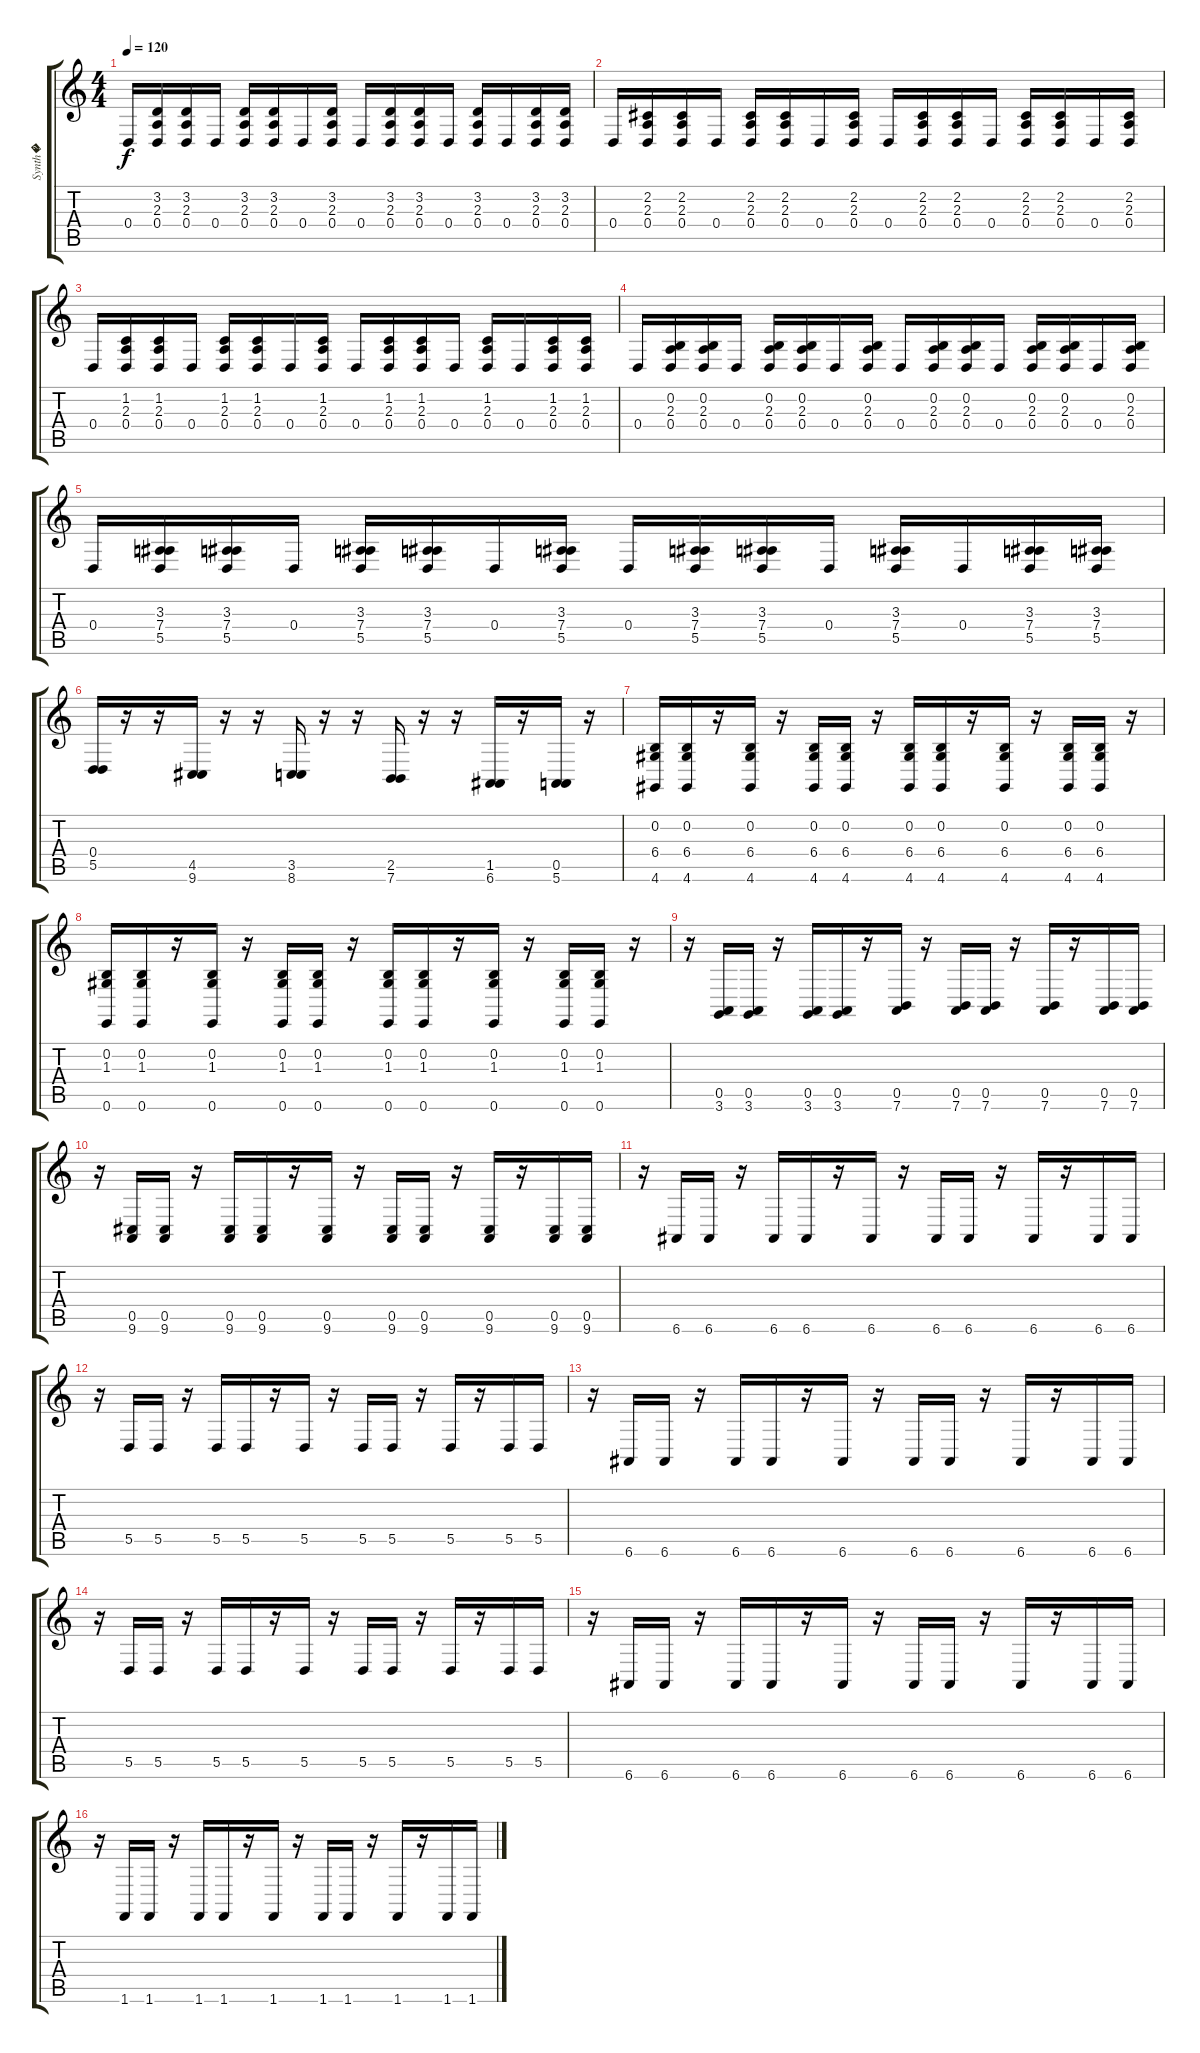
\track ("Synth�" "Synth�") {instrument tremolostrings}
\staff {score tabs}
\tuning (E4 B3 G3 D3 A2 E2) {hide}
\ts (4 4)
\tempo 120
\clef g2
\ks c
0.4.16{dy f} (3.2 2.3 0.4).16 (3.2 2.3 0.4).16 0.4.16 (3.2 2.3 0.4).16 (3.2 2.3 0.4).16 0.4.16 (3.2 2.3 0.4).16 0.4.16 (3.2 2.3 0.4).16 (3.2 2.3 0.4).16 0.4.16 (3.2 2.3 0.4).16 0.4.16 (3.2 2.3 0.4).16 (3.2 2.3 0.4).16 |
0.4.16 (2.2 2.3 0.4).16 (2.2 2.3 0.4).16 0.4.16 (2.2 2.3 0.4).16 (2.2 2.3 0.4).16 0.4.16 (2.2 2.3 0.4).16 0.4.16 (2.2 2.3 0.4).16 (2.2 2.3 0.4).16 0.4.16 (2.2 2.3 0.4).16 (2.2 2.3 0.4).16 0.4.16 (2.2 2.3 0.4).16 |
0.4.16 (1.2 2.3 0.4).16 (1.2 2.3 0.4).16 0.4.16 (1.2 2.3 0.4).16 (1.2 2.3 0.4).16 0.4.16 (1.2 2.3 0.4).16 0.4.16 (1.2 2.3 0.4).16 (1.2 2.3 0.4).16 0.4.16 (1.2 2.3 0.4).16 0.4.16 (1.2 2.3 0.4).16 (1.2 2.3 0.4).16 |
0.4.16 (0.2 2.3 0.4).16 (0.2 2.3 0.4).16 0.4.16 (0.2 2.3 0.4).16 (0.2 2.3 0.4).16 0.4.16 (0.2 2.3 0.4).16 0.4.16 (0.2 2.3 0.4).16 (0.2 2.3 0.4).16 0.4.16 (0.2 2.3 0.4).16 (0.2 2.3 0.4).16 0.4.16 (0.2 2.3 0.4).16 |
0.4.16 (3.3 7.4 5.5).16 (3.3 7.4 5.5).16 0.4.16 (3.3 7.4 5.5).16 (3.3 7.4 5.5).16 0.4.16 (3.3 7.4 5.5).16 0.4.16 (3.3 7.4 5.5).16 (3.3 7.4 5.5).16 0.4.16 (3.3 7.4 5.5).16 0.4.16 (3.3 7.4 5.5).16 (3.3 7.4 5.5).16 |
(0.4 5.5).16 r.16 r.16 (4.5 9.6).16 r.16 r.16 (3.5 8.6).16 r.16 r.16 (2.5 7.6).16 r.16 r.16 (1.5 6.6).16 r.16 (0.5 5.6).16 r.16 |
(0.2 6.4 4.6).16 (0.2 6.4 4.6).16 r.16 (0.2 6.4 4.6).16 r.16 (0.2 6.4 4.6).16 (0.2 6.4 4.6).16 r.16 (0.2 6.4 4.6).16 (0.2 6.4 4.6).16 r.16 (0.2 6.4 4.6).16 r.16 (0.2 6.4 4.6).16 (0.2 6.4 4.6).16 r.16 |
(0.2 1.3 0.6).16 (0.2 1.3 0.6).16 r.16 (0.2 1.3 0.6).16 r.16 (0.2 1.3 0.6).16 (0.2 1.3 0.6).16 r.16 (0.2 1.3 0.6).16 (0.2 1.3 0.6).16 r.16 (0.2 1.3 0.6).16 r.16 (0.2 1.3 0.6).16 (0.2 1.3 0.6).16 r.16 |
r.16 (0.5 3.6).16 (0.5 3.6).16 r.16 (0.5 3.6).16 (0.5 3.6).16 r.16 (0.5 7.6).16 r.16 (0.5 7.6).16 (0.5 7.6).16 r.16 (0.5 7.6).16 r.16 (0.5 7.6).16 (0.5 7.6).16 |
r.16 (0.5 9.6).16 (0.5 9.6).16 r.16 (0.5 9.6).16 (0.5 9.6).16 r.16 (0.5 9.6).16 r.16 (0.5 9.6).16 (0.5 9.6).16 r.16 (0.5 9.6).16 r.16 (0.5 9.6).16 (0.5 9.6).16 |
r.16 6.6.16 6.6.16 r.16 6.6.16 6.6.16 r.16 6.6.16 r.16 6.6.16 6.6.16 r.16 6.6.16 r.16 6.6.16 6.6.16 |
r.16 5.5.16 5.5.16 r.16 5.5.16 5.5.16 r.16 5.5.16 r.16 5.5.16 5.5.16 r.16 5.5.16 r.16 5.5.16 5.5.16 |
r.16 6.6.16 6.6.16 r.16 6.6.16 6.6.16 r.16 6.6.16 r.16 6.6.16 6.6.16 r.16 6.6.16 r.16 6.6.16 6.6.16 |
r.16 5.5.16 5.5.16 r.16 5.5.16 5.5.16 r.16 5.5.16 r.16 5.5.16 5.5.16 r.16 5.5.16 r.16 5.5.16 5.5.16 |
r.16 6.6.16 6.6.16 r.16 6.6.16 6.6.16 r.16 6.6.16 r.16 6.6.16 6.6.16 r.16 6.6.16 r.16 6.6.16 6.6.16 |
r.16 1.6.16 1.6.16 r.16 1.6.16 1.6.16 r.16 1.6.16 r.16 1.6.16 1.6.16 r.16 1.6.16 r.16 1.6.16 1.6.16
